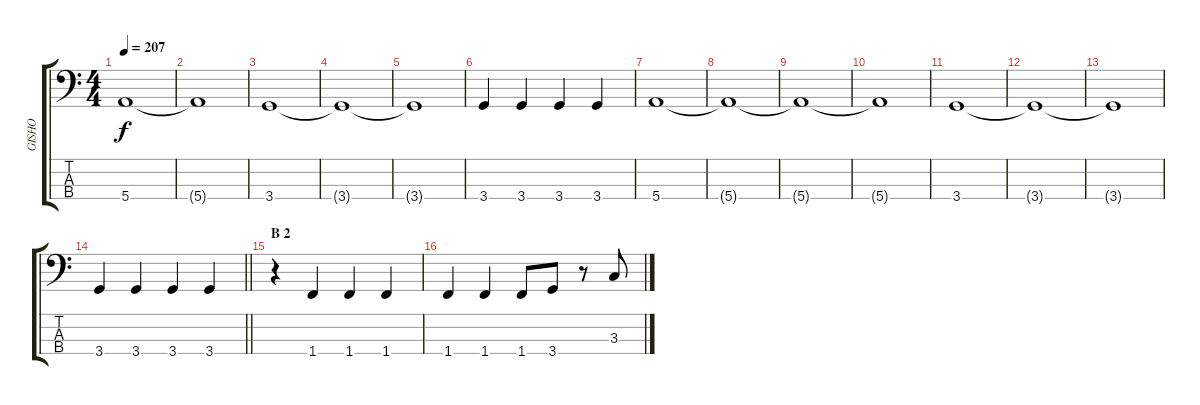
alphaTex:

\track ("GISHO" "GISHO") {instrument electricbasspick}
\staff {score tabs}
\tuning (G2 D2 A1 E1) {hide}
\ts (4 4)
\tempo 207
\clef f4
\ks c
5.4{t}.1{dy f} |
5.4{t}.1 |
3.4.1 |
3.4{t}.1 |
3.4{t}.1 |
3.4.4 3.4.4 3.4.4 3.4.4 |
5.4.1 |
5.4{t}.1 |
5.4{t}.1 |
5.4{t}.1 |
3.4.1 |
3.4{t}.1 |
3.4{t}.1 |
\barLineRight lightlight
3.4.4 3.4.4 3.4.4 3.4.4 |
\section ("" "B 2")
r.4 1.4.4 1.4.4 1.4.4 |
1.4.4 1.4.4 1.4.8 3.4.8 r.8 3.3.8
